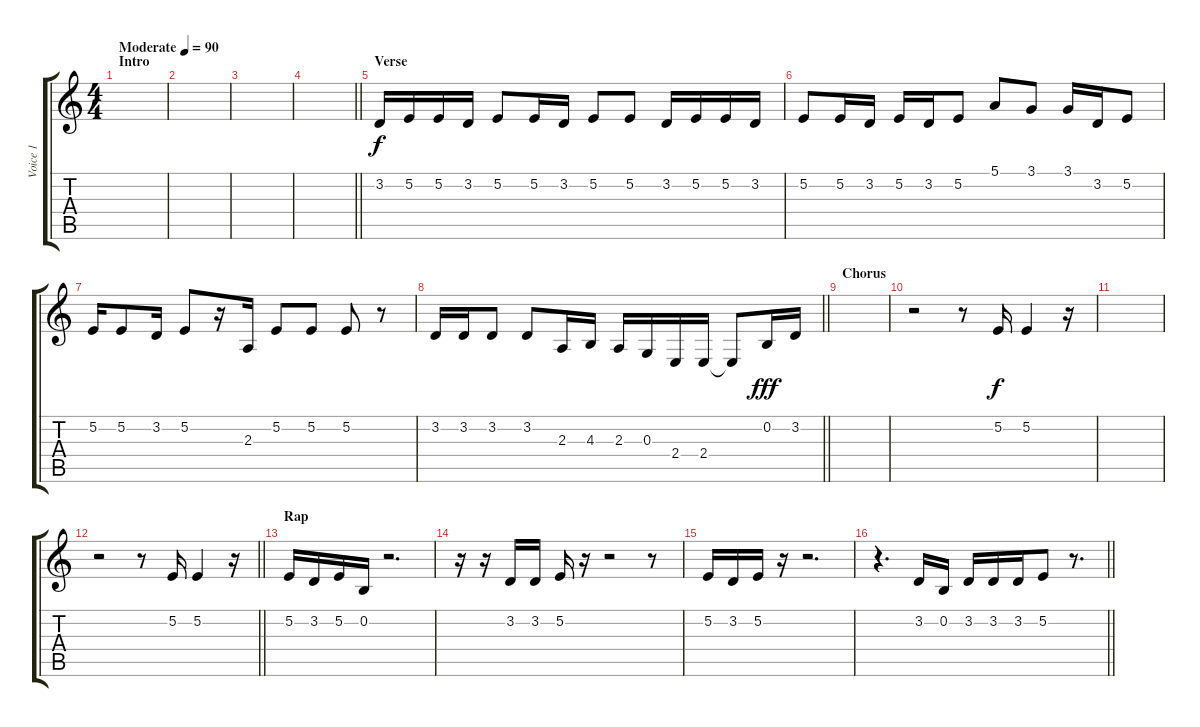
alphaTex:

\track ("Voice 1" "Voice 1") {instrument altosax}
\staff {score tabs}
\tuning (E4 B3 G3 D3 A2 E2) {hide}
\ts (4 4)
\section ("" "Intro")
\tempo (90 "Moderate")
\clef g2
\ks c
|
|
|
\barLineRight lightlight
|
\section ("" "Verse")
3.2.16 5.2.16 5.2.16 3.2.16 5.2.8 5.2.16 3.2.16 5.2.8 5.2.8 3.2.16 5.2.16 5.2.16 3.2.16 |
5.2.8 5.2.16 3.2.16 5.2.16 3.2.16 5.2.8 5.1.8 3.1.8 3.1.16 3.2.16 5.2.8 |
5.2.16 5.2.8 3.2.16 5.2.8 r.16 2.3.16 5.2.8 5.2.8 5.2.8 r.8 |
\barLineRight lightlight
3.2.16 3.2.16 3.2.8 3.2.8 2.3.16 4.3.16 2.3.16 0.3.16 2.4.16 2.4.16 2.4{t}.8{dy f} 0.2.16{dy fff} 3.2.16 |
\section ("" "Chorus")
|
r.2 r.8 5.2.16{dy f} 5.2.4 r.16 |
|
\barLineRight lightlight
r.2 r.8 5.2.16 5.2.4 r.16 |
\section ("" "Rap")
5.2.16 3.2.16 5.2.16 0.2.16 r.2{d} |
r.16 r.16 3.2.16 3.2.16 5.2.16 r.16 r.2 r.8 |
5.2.16 3.2.16 5.2.16 r.16 r.2{d} |
\barLineRight lightlight
r.4{d} 3.2.16 0.2.16 3.2.16 3.2.16 3.2.16 5.2.8 r.8{d}
